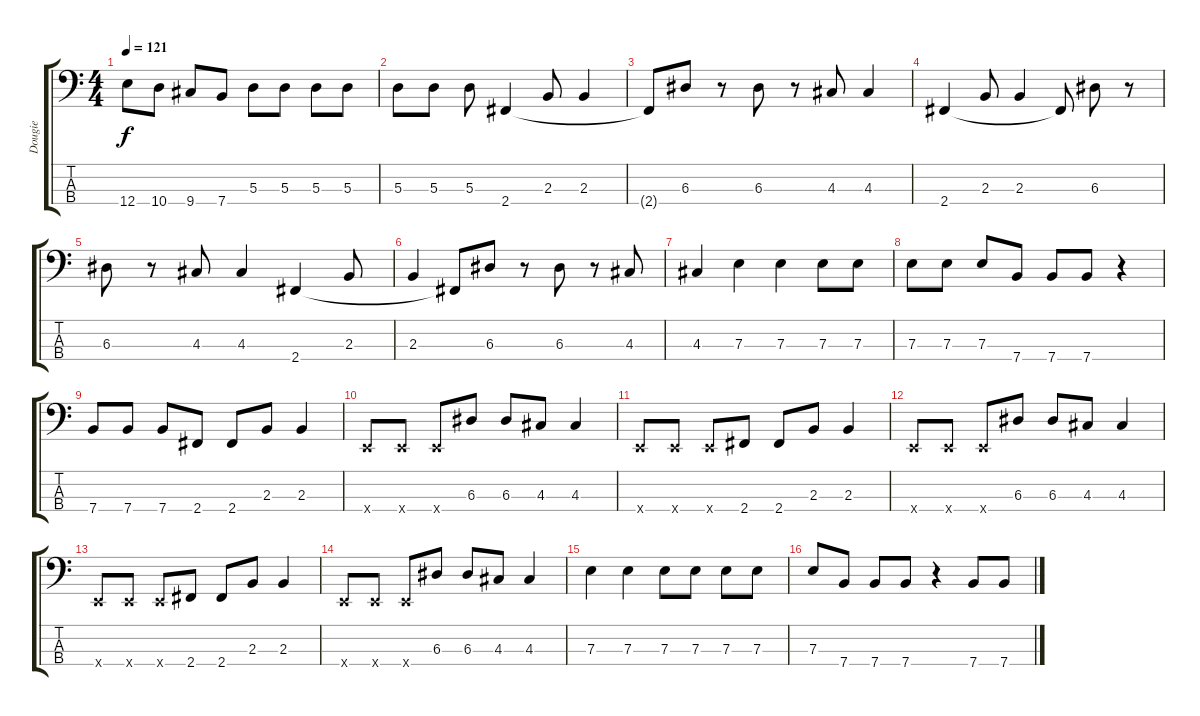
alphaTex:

\track ("Dougie" "Dougie") {instrument electricbasspick}
\staff {score tabs}
\tuning (G2 D2 A1 E1) {hide}
\ts (4 4)
\tempo 121
\clef f4
\ks c
12.4.8{dy f} 10.4.8 9.4.8 7.4.8 5.3.8 5.3.8 5.3.8 5.3.8 |
5.3.8 5.3.8 5.3.8 2.4.4 2.3.8 2.3.4 |
2.4{t}.8 6.3.8 r.8 6.3.8 r.8 4.3.8 4.3.4 |
2.4.4 2.3.8 2.3.4 2.4{t}.8 6.3.8 r.8 |
6.3.8 r.8 4.3.8 4.3.4 2.4.4 2.3.8 |
2.3.4 2.4{t}.8 6.3.8 r.8 6.3.8 r.8 4.3.8 |
4.3.4 7.3.4 7.3.4 7.3.8 7.3.8 |
7.3.8 7.3.8 7.3.8 7.4.8 7.4.8 7.4.8 r.4 |
7.4.8 7.4.8 7.4.8 2.4.8 2.4.8 2.3.8 2.3.4 |
0.4{x}.8 0.4{x}.8 0.4{x}.8 6.3.8 6.3.8 4.3.8 4.3.4 |
0.4{x}.8 0.4{x}.8 0.4{x}.8 2.4.8 2.4.8 2.3.8 2.3.4 |
0.4{x}.8 0.4{x}.8 0.4{x}.8 6.3.8 6.3.8 4.3.8 4.3.4 |
0.4{x}.8 0.4{x}.8 0.4{x}.8 2.4.8 2.4.8 2.3.8 2.3.4 |
0.4{x}.8 0.4{x}.8 0.4{x}.8 6.3.8 6.3.8 4.3.8 4.3.4 |
7.3.4 7.3.4 7.3.8 7.3.8 7.3.8 7.3.8 |
7.3.8 7.4.8 7.4.8 7.4.8 r.4 7.4.8 7.4.8
